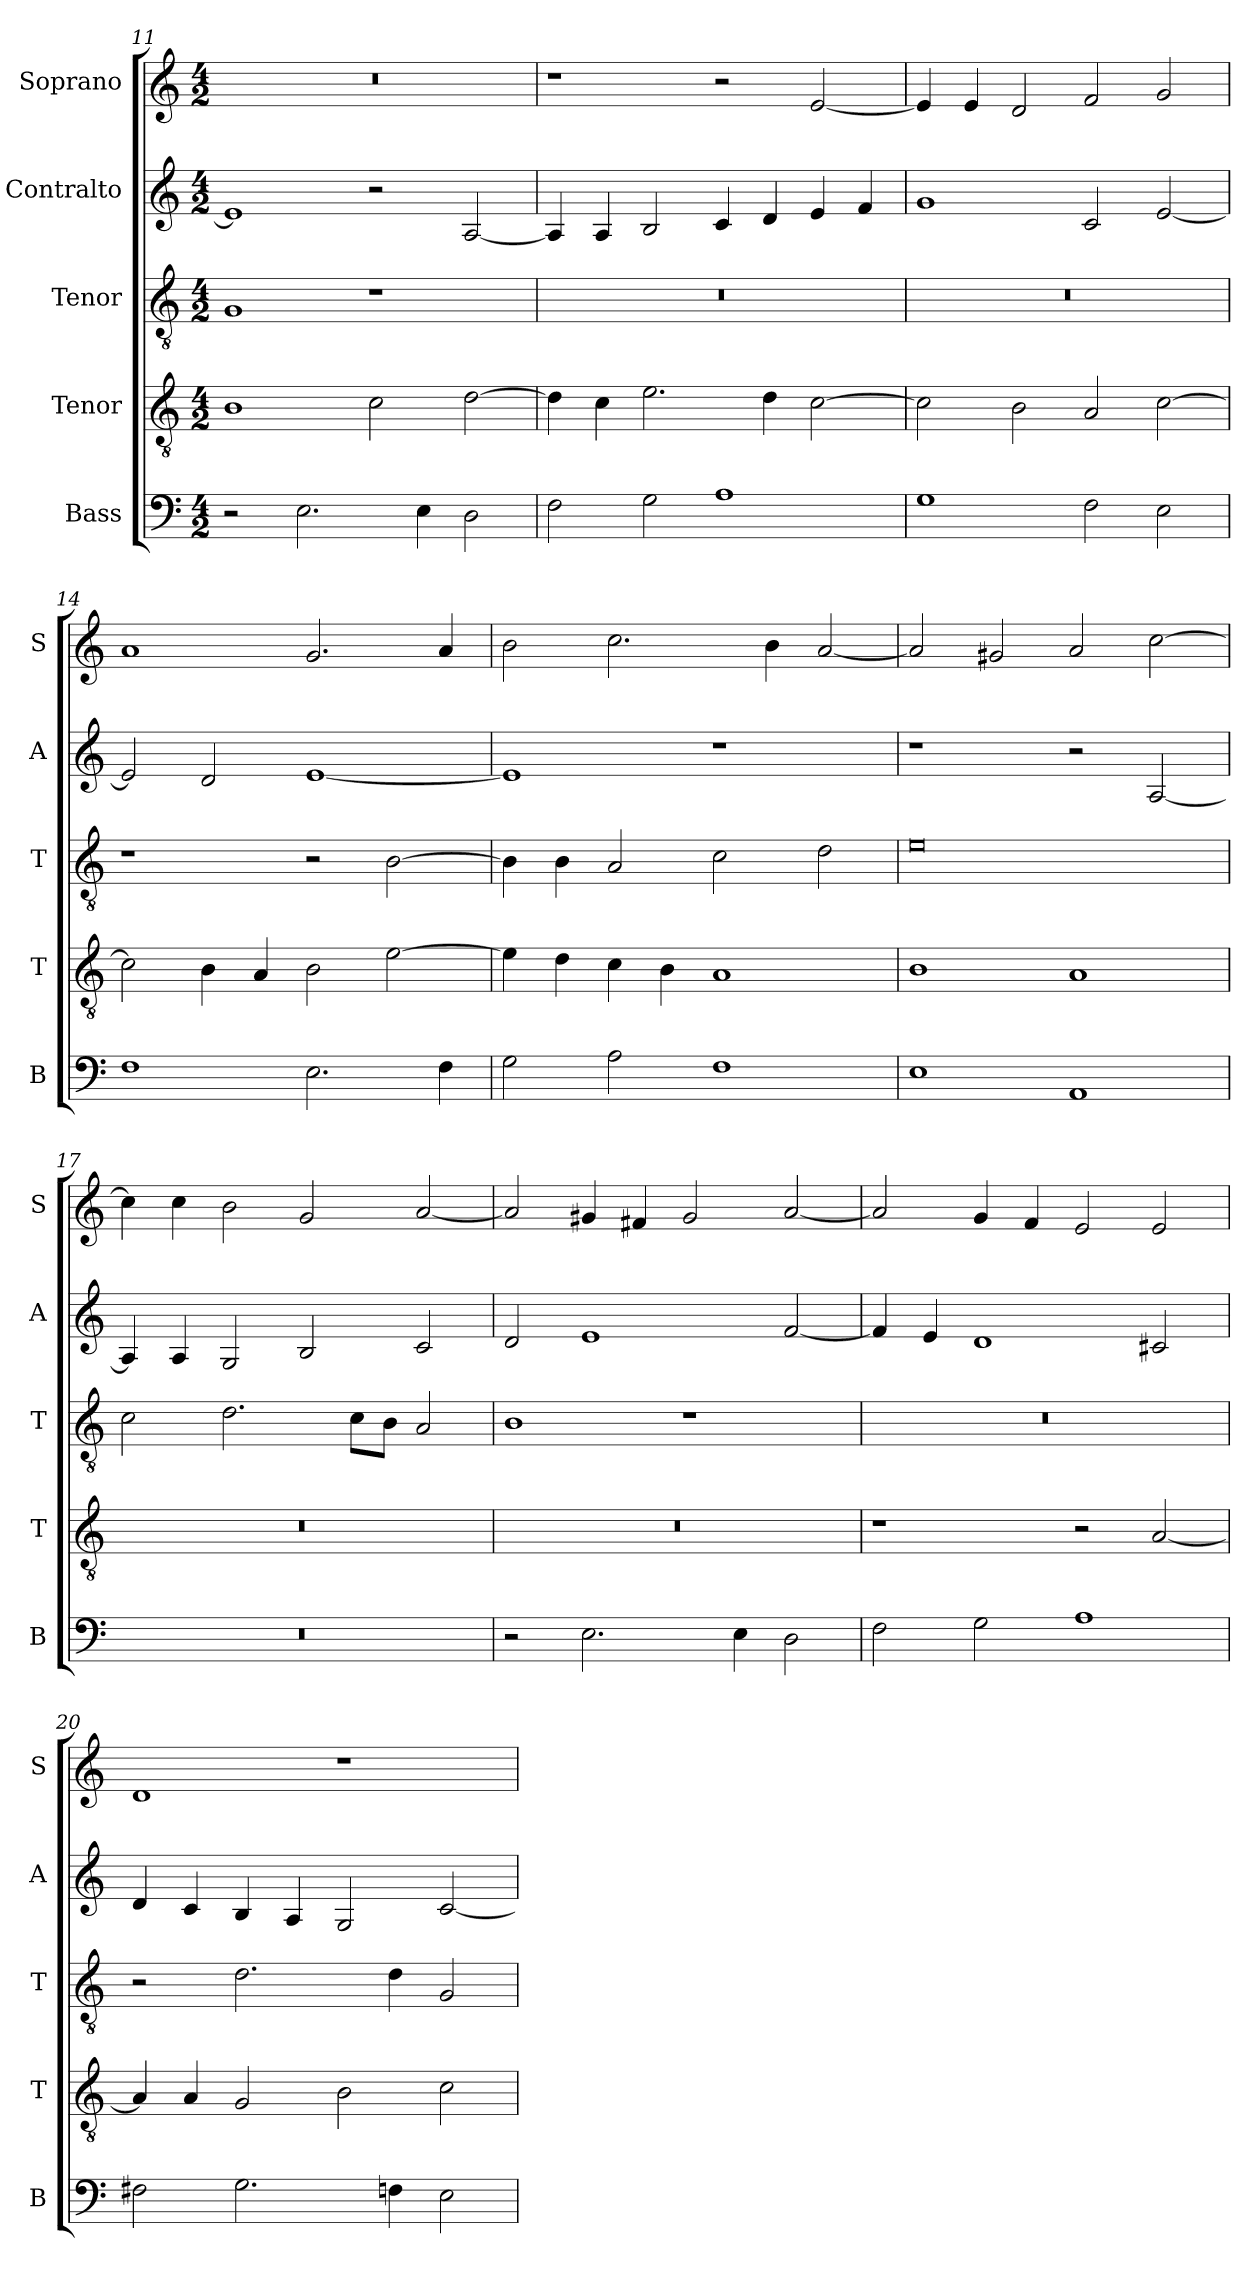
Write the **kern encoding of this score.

**kern	**kern	**kern	**kern	**kern
*part5	*part4	*part3	*part2	*part1
*staff5	*staff4	*staff3	*staff2	*staff1
*I"Bass	*I"Tenor	*I"Tenor	*I"Contralto	*I"Soprano
*I'B	*I'T	*I'T	*I'A	*I'S
*clefF4	*clefGv2	*clefGv2	*clefG2	*clefG2
*k[]	*k[]	*k[]	*k[]	*k[]
*E:phr	*E:phr	*E:phr	*E:phr	*E:phr
*M4/2	*M4/2	*M4/2	*M4/2	*M4/2
=11	=11	=11	=11	=11
2r	1B	1G	1e]	0r
2.E	.	.	.	.
.	2c	1r	2r	.
4E	.	.	.	.
2D	[2d	.	[2A	.
=12	=12	=12	=12	=12
2F	4d]	0r	4A]	1r
.	4c	.	4A	.
2G	2.e	.	2B	.
1A	.	.	4c	2r
.	4d	.	4d	.
.	[2c	.	4e	[2e
.	.	.	4f	.
=13	=13	=13	=13	=13
1G	2c]	0r	1g	4e]
.	.	.	.	4e
.	2B	.	.	2d
2F	2A	.	2c	2f
2E	[2c	.	[2e	2g
=14	=14	=14	=14	=14
1F	2c]	1r	2e]	1a
.	4B	.	2d	.
.	4A	.	.	.
2.E	2B	2r	[1e	2.g
.	[2e	[2B	.	.
4F	.	.	.	4a
=15	=15	=15	=15	=15
2G	4e]	4B]	1e]	2b
.	4d	4B	.	.
2A	4c	2A	.	2.cc
.	4B	.	.	.
1F	1A	2c	1r	.
.	.	.	.	4b
.	.	2d	.	[2a
=16	=16	=16	=16	=16
1E	1B	0e	1r	2a]
.	.	.	.	2g#X
1AA	1A	.	2r	2a
.	.	.	[2A	[2cc
=17	=17	=17	=17	=17
0r	0r	2c	4A]	4cc]
.	.	.	4A	4cc
.	.	2.d	2G	2b
.	.	.	2B	2g
.	.	8c\L	.	.
.	.	8B\J	.	.
.	.	2A	2c	[2a
=18	=18	=18	=18	=18
2r	0r	1B	2d	2a]
2.E	.	.	1e	4g#X
.	.	.	.	4f#X
.	.	1r	.	2g#
4E	.	.	.	.
2D	.	.	[2f	[2a
=19	=19	=19	=19	=19
2F	1r	0r	4f]	2a]
.	.	.	4e	.
2G	.	.	1d	4g
.	.	.	.	4f
1A	2r	.	.	2e
.	[2A	.	2c#X	2e
=20	=20	=20	=20	=20
2F#X	4A]	2r	4d	1d
.	4A	.	4c	.
2.G	2G	2.d	4B	.
.	.	.	4A	.
.	2B	.	2G	1r
4Fn	.	4d	.	.
2E	2c	2G	[2c	.
=	=	=	=	=
*-	*-	*-	*-	*-
